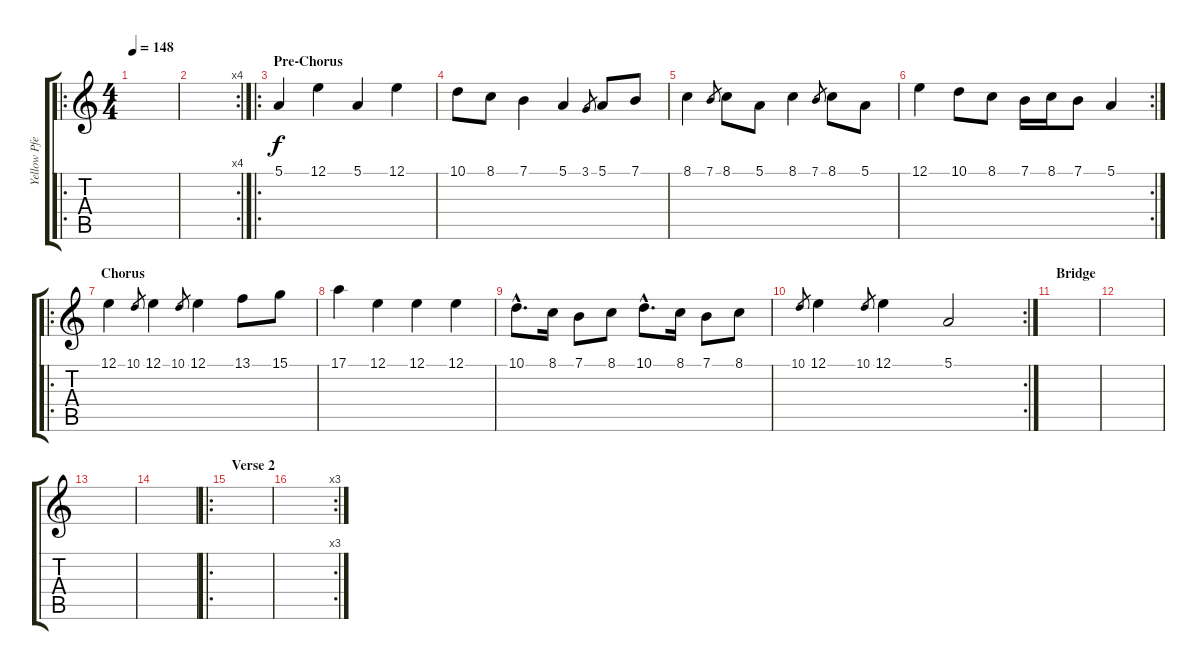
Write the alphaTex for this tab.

\track ("Yellow Pfeiffer" "Yellow Pfe") {instrument bagpipe}
\staff {score tabs}
\tuning (E4 B3 G3 D3 A2 E2) {hide}
\ro
\ts (4 4)
\tempo 148
\clef g2
\ks c
|
\rc 4
|
\ro
\section ("" "Pre-Chorus")
5.1.4 12.1.4 5.1.4 12.1.4 |
10.1.8 8.1.8 7.1.4 5.1.4 3.1.8{gr} 5.1.8 7.1.8 |
8.1.4 7.1.8{gr} 8.1.8 5.1.8 8.1.4 7.1.8{gr} 8.1.8 5.1.8 |
\rc 2
12.1.4 10.1.8 8.1.8 7.1.16 8.1.16 7.1.8 5.1.4 |
\ro
\section ("" "Chorus")
12.1.4 10.1.8{gr} 12.1.4 10.1.8{gr} 12.1.4 13.1.8 15.1.8 |
17.1.4 12.1.4 12.1.4 12.1.4 |
10.1{hac}.8{d} 8.1.16 7.1.8 8.1.8 10.1{hac}.8{d} 8.1.16 7.1.8 8.1.8 |
\rc 2
10.1.8{gr} 12.1.4 10.1.8{gr} 12.1.4 5.1.2 |
\section ("" "Bridge")
|
|
|
|
\ro
\section ("" "Verse 2")
|
\rc 3
